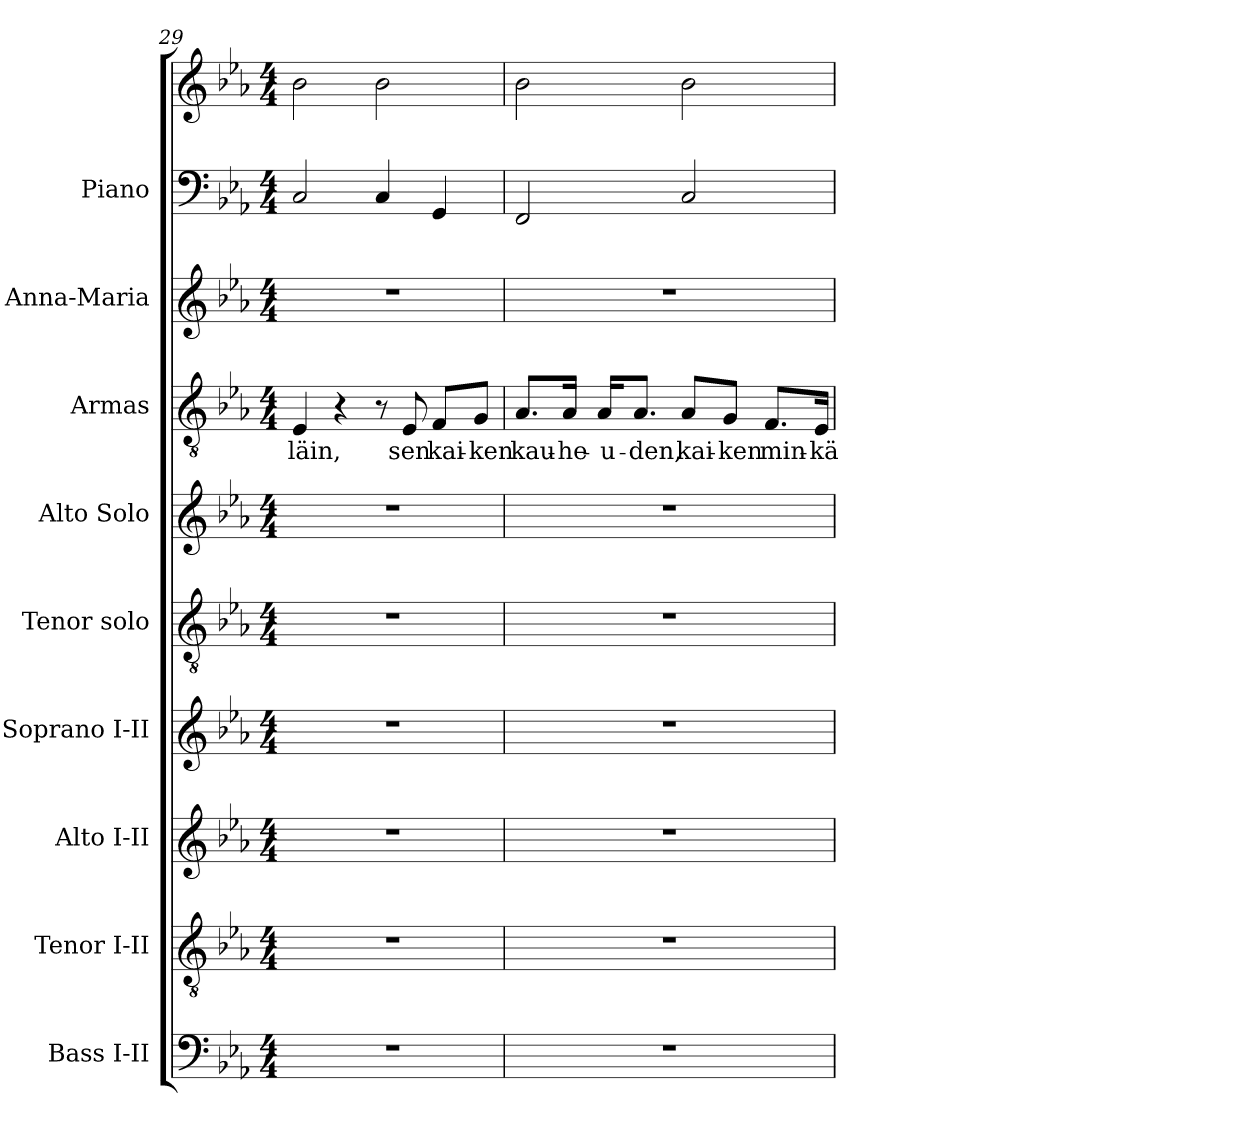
**kern	**kern	**kern	**kern	**kern	**kern	**kern	**text	**kern	**kern	**kern
*part9	*part8	*part7	*part6	*part5	*part4	*part3	*part3	*part2	*part1	*part1
*staff10	*staff9	*staff8	*staff7	*staff6	*staff5	*staff4	*staff4	*staff3	*staff2	*staff1
*I"Bass I-II	*I"Tenor I-II	*I"Alto I-II	*I"Soprano I-II	*I"Tenor solo	*I"Alto Solo	*I"Armas	*	*I"Anna-Maria	*I"Piano	*
*I'B.	*I'T.	*I'A.	*I'S.	*I'T. Solo	*I'A. Solo	*I'Armas	*	*I'A-M	*I'Pno.	*
*clefF4	*clefGv2	*clefG2	*clefG2	*clefGv2	*clefG2	*clefGv2	*	*clefG2	*clefF4	*clefG2
*	*ITrd7c12	*	*	*ITrd7c12	*	*ITrd7c12	*	*	*	*
*k[b-e-a-]	*k[b-e-a-]	*k[b-e-a-]	*k[b-e-a-]	*k[b-e-a-]	*k[b-e-a-]	*k[b-e-a-]	*	*k[b-e-a-]	*k[b-e-a-]	*k[b-e-a-]
*E-:	*E-:	*E-:	*E-:	*E-:	*E-:	*E-:	*	*E-:	*E-:	*E-:
*M4/4	*M4/4	*M4/4	*M4/4	*M4/4	*M4/4	*M4/4	*	*M4/4	*M4/4	*M4/4
=29	=29	=29	=29	=29	=29	=29	=29	=29	=29	=29
!	!	!	!	!	!	!	!LO:LY:b:color=#000000	!	!	!
1r	1r	1r	1r	1r	1r	4EE-i/	-läin,	1r	2Ci/	2b-i\
.	.	.	.	.	.	4r	.	.	.	.
.	.	.	.	.	.	8r	.	.	4Ci/	2b-i\
!	!	!	!	!	!	!	!LO:LY:b:color=#000000	!	!	!
.	.	.	.	.	.	8EE-i/	sen	.	.	.
!	!	!	!	!	!	!	!LO:LY:b:color=#000000	!	!	!
.	.	.	.	.	.	8FFi/L	kai-	.	4GGi/	.
!	!	!	!	!	!	!	!LO:LY:b:color=#000000	!	!	!
.	.	.	.	.	.	8GGi/J	-ken	.	.	.
!!LO:LB:g=z
=30	=30	=30	=30	=30	=30	=30	=30	=30	=30	=30
!	!	!	!	!	!	!	!LO:LY:b:color=#000000	!	!	!
1r	1r	1r	1r	1r	1r	8.AA-i/L	kau-	1r	2FFi/	2b-i\
!	!	!	!	!	!	!	!LO:LY:b:color=#000000	!	!	!
.	.	.	.	.	.	16AA-i/Jk	-he-	.	.	.
!	!	!	!	!	!	!	!LO:LY:b:color=#000000	!	!	!
.	.	.	.	.	.	16AA-i/KL	-u-	.	.	.
!	!	!	!	!	!	!	!LO:LY:b:color=#000000	!	!	!
.	.	.	.	.	.	8.AA-i/J	-den,	.	.	.
!	!	!	!	!	!	!	!LO:LY:b:color=#000000	!	!	!
.	.	.	.	.	.	8AA-i/L	kai-	.	2Ci/	2b-i\
!	!	!	!	!	!	!	!LO:LY:b:color=#000000	!	!	!
.	.	.	.	.	.	8GGi/J	-ken	.	.	.
!	!	!	!	!	!	!	!LO:LY:b:color=#000000	!	!	!
.	.	.	.	.	.	8.FFi/L	min-	.	.	.
!	!	!	!	!	!	!	!LO:LY:b:color=#000000	!	!	!
.	.	.	.	.	.	16EE-i/Jk	-kä	.	.	.
=	=	=	=	=	=	=	=	=	=	=
*-	*-	*-	*-	*-	*-	*-	*-	*-	*-	*-
